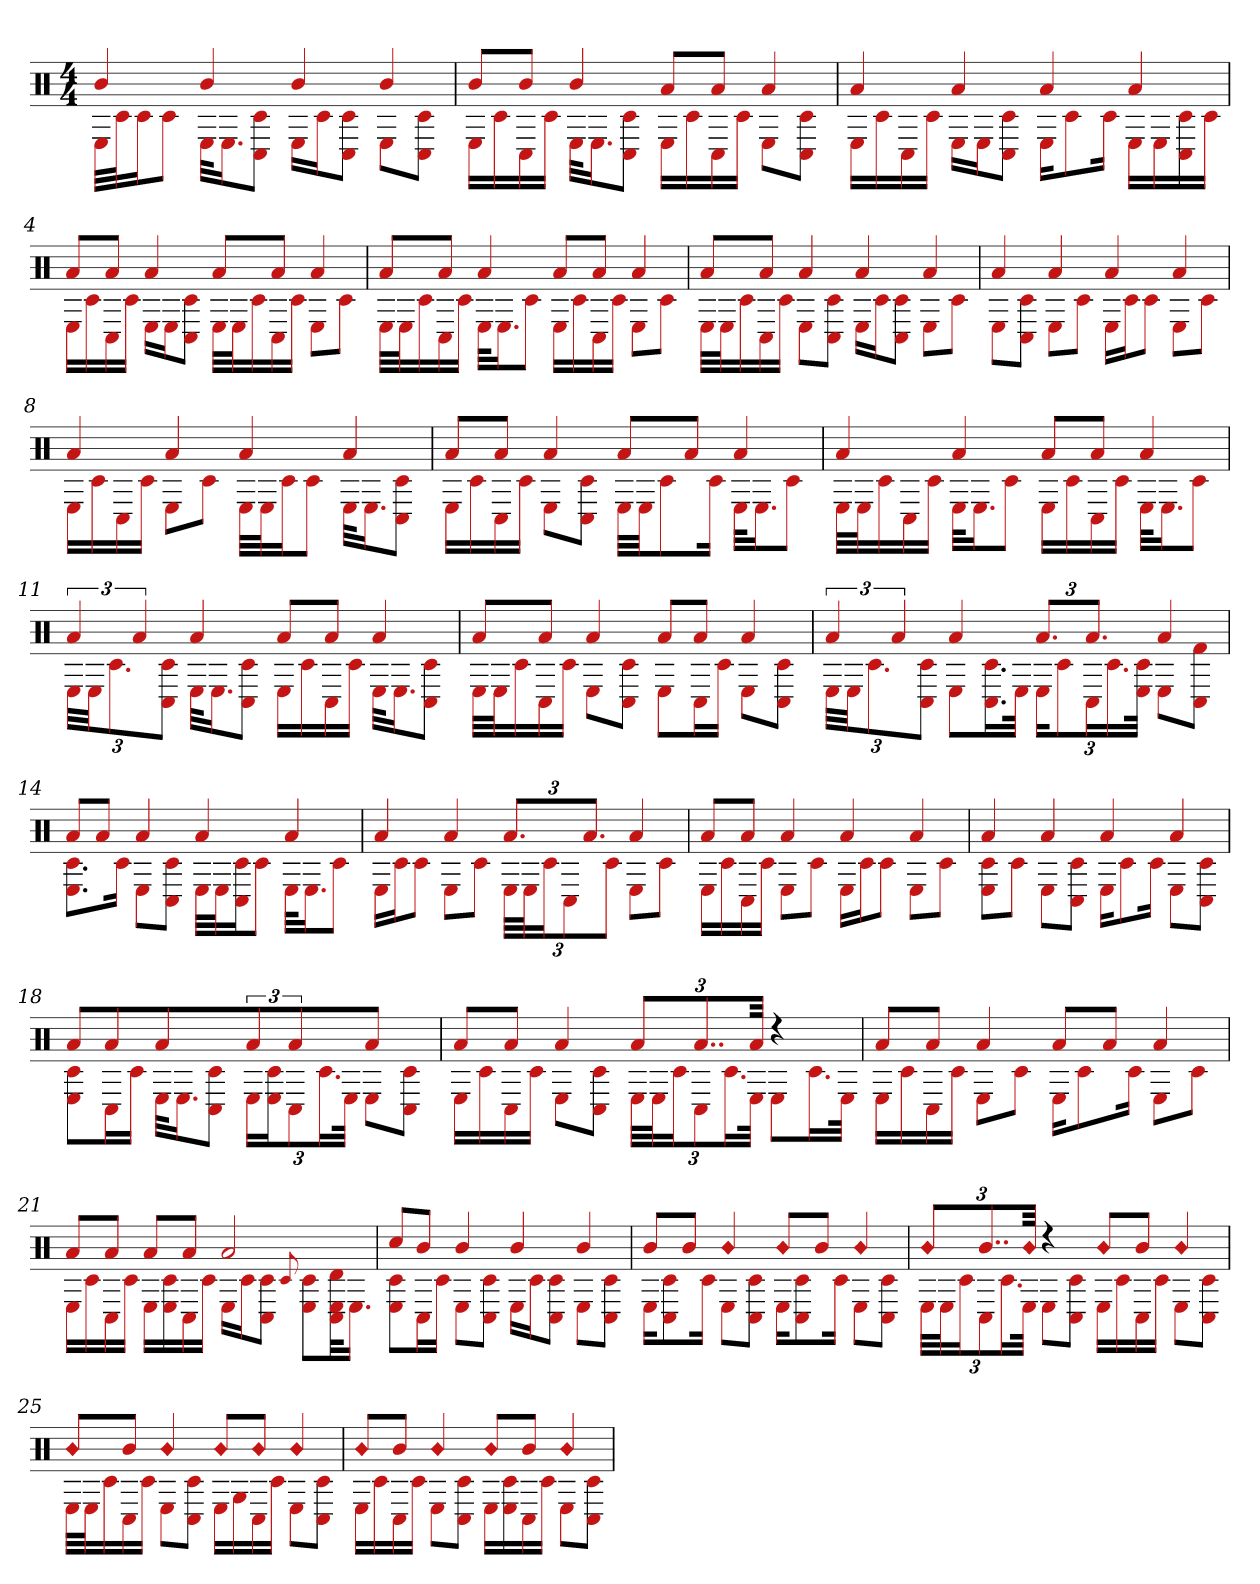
**kern
*part1
*staff1
*clefX
*k[]
*M4/4
=1
*^
4b	32ELLL
.	32c#J
.	16c#J
.	8c#J
4b	32EKLL
.	16.EJ
.	8C# 8c#J
4b	16ELL
.	16c#J
.	8C# 8c#J
4b	8EL
.	8C# 8c#J
=2	=2
8bL	16ELL
.	16c#
8bJ	16C#
.	16c#JJ
4b	32EKLL
.	16.EJ
.	8C# 8c#J
8aL	16ELL
.	16c#
8aJ	16C#
.	16c#JJ
4a	8EL
.	8C# 8c#J
=3	=3
4a	16ELL
.	16c#
.	16C#
.	16c#JJ
4a	16ELL
.	16EJ
.	8C# 8c#J
4a	16EKL
.	8c#
.	16c#Jk
4a	16ELL
.	16E
.	16C# 16c#
.	16c#JJ
=4	=4
8aL	16ELL
.	16c#
8aJ	16C#
.	16c#JJ
4a	16ELL
.	16EJ
.	8C# 8c#J
8aL	32ELLL
.	32EJ
.	16c#
8aJ	16C#
.	16c#JJ
4a	8EL
.	8c#J
=5	=5
8aL	32ELLL
.	32EJ
.	16c#
8aJ	16C#
.	16c#JJ
4a	32EKLL
.	16.EJ
.	8c#J
8aL	16ELL
.	16c#
8aJ	16C#
.	16c#JJ
4a	8EL
.	8c#J
=6	=6
8aL	32ELLL
.	32EJ
.	16c#
8aJ	16C#
.	16c#JJ
4a	8EL
.	8c# 8C#J
4a	16ELL
.	16c#J
.	8C# 8c#J
4a	8EL
.	8c#J
=7	=7
4a	8EL
.	8C# 8c#J
4a	8EL
.	8c#J
4a	16ELL
.	16c#J
.	8c#J
4a	8EL
.	8c#J
=8	=8
4a	16ELL
.	16c#
.	16C#
.	16c#JJ
4a	8EL
.	8c#J
4a	32ELLL
.	32EJ
.	16c#J
.	8c#J
4a	32EKLL
.	16.EJ
.	8C# 8c#J
=9	=9
8aL	16ELL
.	16c#
8aJ	16C#
.	16c#JJ
4a	8EL
.	8C# 8c#J
8aL	32ELLL
.	32EJJ
.	8c#
8aJ	.
.	16c#Jk
4a	32EKLL
.	16.EJ
.	8c#J
=10	=10
4a	32ELLL
.	32EJ
.	16c#
.	16C#
.	16c#JJ
4a	32EKLL
.	16.EJ
.	8c#J
8aL	16ELL
.	16c#
8aJ	16C#
.	16c#JJ
4a	32EKLL
.	16.EJ
.	8c#J
=11	=11
12aJ	48ELLL
.	48EJJ
.	12.c#
6a	.
.	12C# 12c#J
4a	32EKLL
.	16.EJ
.	8C# 8c#J
8aL	16ELL
.	16c#
8aJ	16C#
.	16c#JJ
4a	32EKLL
.	16.EJ
.	8c# 8C#J
=12	=12
8aL	32ELLL
.	32EJ
.	16c#
8aJ	16C#
.	16c#JJ
4a	8EL
.	8c# 8C#J
8aL	8EL
8aJ	16C#L
.	16c#JJ
4a	8EL
.	8c# 8C#J
=13	=13
12aJ	48ELLL
.	48EJJ
.	12.c#
6a	.
.	12C# 12c#J
4a	8EL
.	16.c# 16.C#L
.	32EJJk
12.aL	24EKL
.	12c#
12.aJ	24C#L
.	24.c#
.	48c# 48EJJk
4a	8EL
.	8C# 8f#J
=14	=14
8aL	8.c# 8.EL
8aJ	.
.	16c#Jk
4a	8EL
.	8C# 8c#J
4a	32ELLL
.	32EJ
.	16c# 16C#J
.	8c#J
4a	32EKLL
.	16.EJ
.	8c#J
=15	=15
4a	16ELL
.	16c#J
.	8c#J
4a	8EL
.	8c#J
12.aL	48ELLL
.	48EJ
.	24c#J
.	12C#
12.aJ	.
.	12c#J
4a	8EL
.	8c#J
=16	=16
8aL	16ELL
.	16c#
8aJ	16C#
.	16c#JJ
4a	8EL
.	8c#J
4a	16ELL
.	16c#J
.	8c#J
4a	8EL
.	8c#J
=17	=17
4a	8E 8c#L
.	8c#J
4a	8EL
.	8c# 8C#J
4a	16EKL
.	8c#
.	16c#Jk
4a	8EL
.	8C# 8c#J
=18	=18
8aL	8E 8c#L
8aJ	16C#L
.	16c#JJ
4a	32EKLL
.	16.EJ
.	8C# 8c#J
12aJ	24ELL
.	24E 24c#J
6a	12C#
.	24.c#L
.	48EJJk
4a	8EL
.	8C# 8c#J
=19	=19
8aL	16ELL
.	16c#
8aJ	16C#
.	16c#JJ
4a	8EL
.	8C# 8c#J
12aL	48ELLL
.	48EJ
.	24c#J
12..a	12C#
.	24.c#L
48aJkk	48EJJk
4r	8EL
.	16.c#L
.	32EJJk
=20	=20
8aL	16ELL
.	16c#
8aJ	16C#
.	16c#JJ
4a	8EL
.	8c#J
8aL	16EKL
.	8c#
8aJ	.
.	16c#Jk
4a	8EL
.	8c#J
=21	=21
8aL	16ELL
.	16c#
8aJ	16C#
.	16c#JJ
8aL	16ELL
.	16E 16c#
8aJ	16C#
.	16c#JJ
2a	16ELL
.	16c#J
.	8C# 8c#J
.	8qqc#
.	8E 8c#L
.	32d 32E 32C#kL
.	16.EJJ
=22	=22
8cc#L	8E 8c#L
8bJ	16C#L
.	16c#JJ
4b	8EL
.	8C# 8c#J
4b	16ELL
.	16c#J
.	8C# 8c#J
4b	8EL
.	8c# 8C#J
=23	=23
8bL	16EKL
.	8c# 8C#
8bJ	.
.	16c#Jk
!LO:N:head=diamond	!
4b	8EL
.	8C# 8c#J
!LO:N:head=diamond	!
8bL	16EKL
.	8c# 8C#
8bJ	.
.	16c#Jk
!LO:N:head=diamond	!
4b	8EL
.	8C# 8c#J
=24	=24
!LO:N:head=diamond	!
12bL	48ELLL
.	48EJ
.	24c#J
12..b	12C#
.	24.c#L
!LO:N:head=diamond	!
48bJkk	48EJJk
4r	8EL
.	8C# 8c#J
!LO:N:head=diamond	!
8bL	16ELL
.	16c#
8bJ	16C#
.	16c#JJ
!LO:N:head=diamond	!
4b	8EL
.	8C# 8c#J
=25	=25
!LO:N:head=diamond	!
8bL	32ELLL
.	32EJ
.	16c#
8bJ	16C#
.	16c#JJ
!LO:N:head=diamond	!
4b	8EL
.	8C# 8c#J
!LO:N:head=diamond	!
8bL	16ELL
.	16G
!LO:N:head=diamond	!
8bJ	16C#
.	16c#JJ
!LO:N:head=diamond	!
4b	8EL
.	8C# 8c#J
=26	=26
!LO:N:head=diamond	!
8bL	16ELL
.	16c#
8bJ	16C#
.	16c#JJ
!LO:N:head=diamond	!
4b	8EL
.	8C# 8c#J
!LO:N:head=diamond	!
8bL	16ELL
.	16E 16c#
8bJ	16C#
.	16c#JJ
!LO:N:head=diamond	!
4b	8EL
.	8C# 8c#J
*v	*v
=
*-
